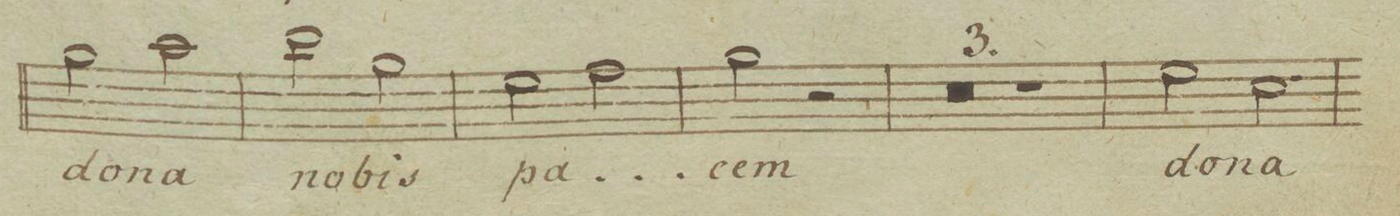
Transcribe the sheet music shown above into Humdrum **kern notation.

**kern	**text	**dynam
*I"Basso	*	*
*clefF4	*	*
*k[b-e-]	*	*
*met(c|)	*	*
*M2/2	*	*
2B-\	do-	.
2c\	-na	.
=59	=59	=59
2d\	no-	.
2B-\	-bis	.
=60	=60	=60
2G\	pa-	.
2A\	.	.
=61	=61	=61
2B-\	-cem	.
2r	.	.
=62	=62	=62
0r	.	.
=63	=63	=63
=64	=64	=64
1r	.	.
=65	=65	=65
2G\	do-	.
2E-\	-na	.
=66	=66	=66
*-	*-	*-
